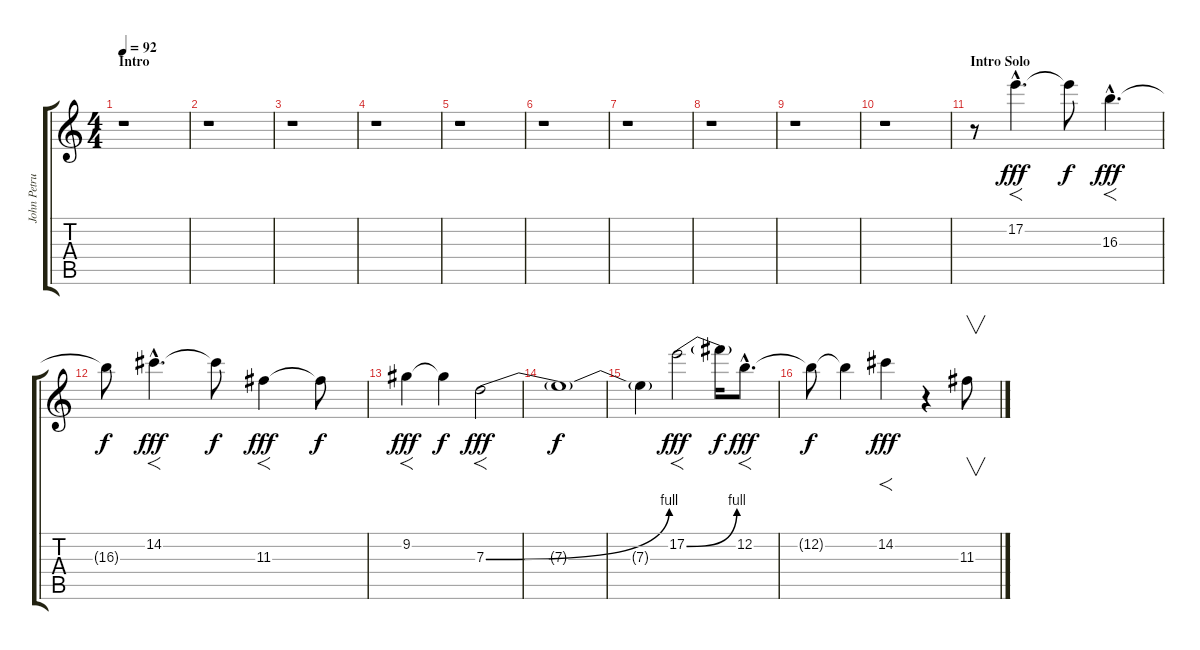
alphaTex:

\track ("John Petrucci  (Dist.)" "John Petru") {instrument distortionguitar}
\staff {score tabs}
\tuning (E4 B3 G3 D3 A2 E2) {hide}
\ts (4 4)
\section ("" "Intro")
\tempo 92
\clef g2
\ks c
r.1{dy fff instrument distortionguitar} |
r.1 |
r.1 |
r.1 |
r.1 |
r.1 |
r.1 |
r.1 |
r.1 |
r.1 |
\section ("" "Intro Solo")
r.8 17.2{hac}.4{f d} 17.2{t}.8{dy f} 16.3{hac}.4{f d dy fff} |
16.3{t}.8{dy f} 14.2{hac}.4{f d dy fff} 14.2{t}.8{dy f} 11.3.4{f dy fff} 11.3{t}.8{dy f} |
9.2.4{f dy fff} 9.2{t}.4{dy f} 7.3{be (bend 0 0 60 4)}.2{f dy fff} |
7.3{t}.1{dy f} |
7.3{t}.4 17.2{be (bend 0 0 60 4)}.2{f dy fff} 17.2{t}.16{dy f} 12.2{hac}.8{f d dy fff} |
12.2{t}.8{dy f} 12.2{t}.4 14.2.4{f dy fff} r.4 11.3.8{v}
